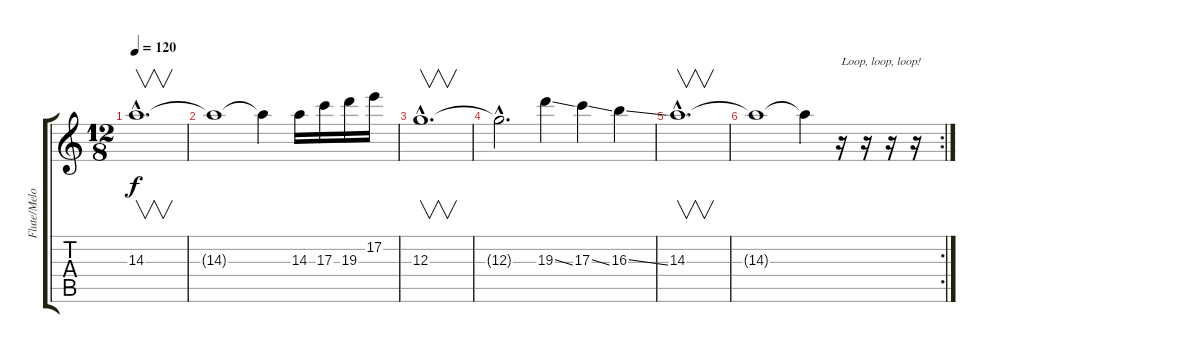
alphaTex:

\track ("Flute/Melody" "Flute/Melo") {instrument shakuhachi}
\staff {score tabs}
\tuning (E5 B4 G4 D4 A3 E3) {hide}
\ts (12 8)
\tempo 120
\clef g2
\ks c
14.3{hac}.1{v d dy f} |
14.3{t}.1 14.3{t}.4 14.3.16 17.3.16 19.3.16 17.2.16 |
12.3{hac}.1{v d} |
12.3{hac t}.2{d} 19.3{ss}.4 17.3{ss}.4 16.3{ss}.4 |
14.3{hac}.1{v d} |
\rc 2
14.3{t}.1 14.3{t}.4 r.16{txt "Loop, loop, loop!"} r.16 r.16 r.16
